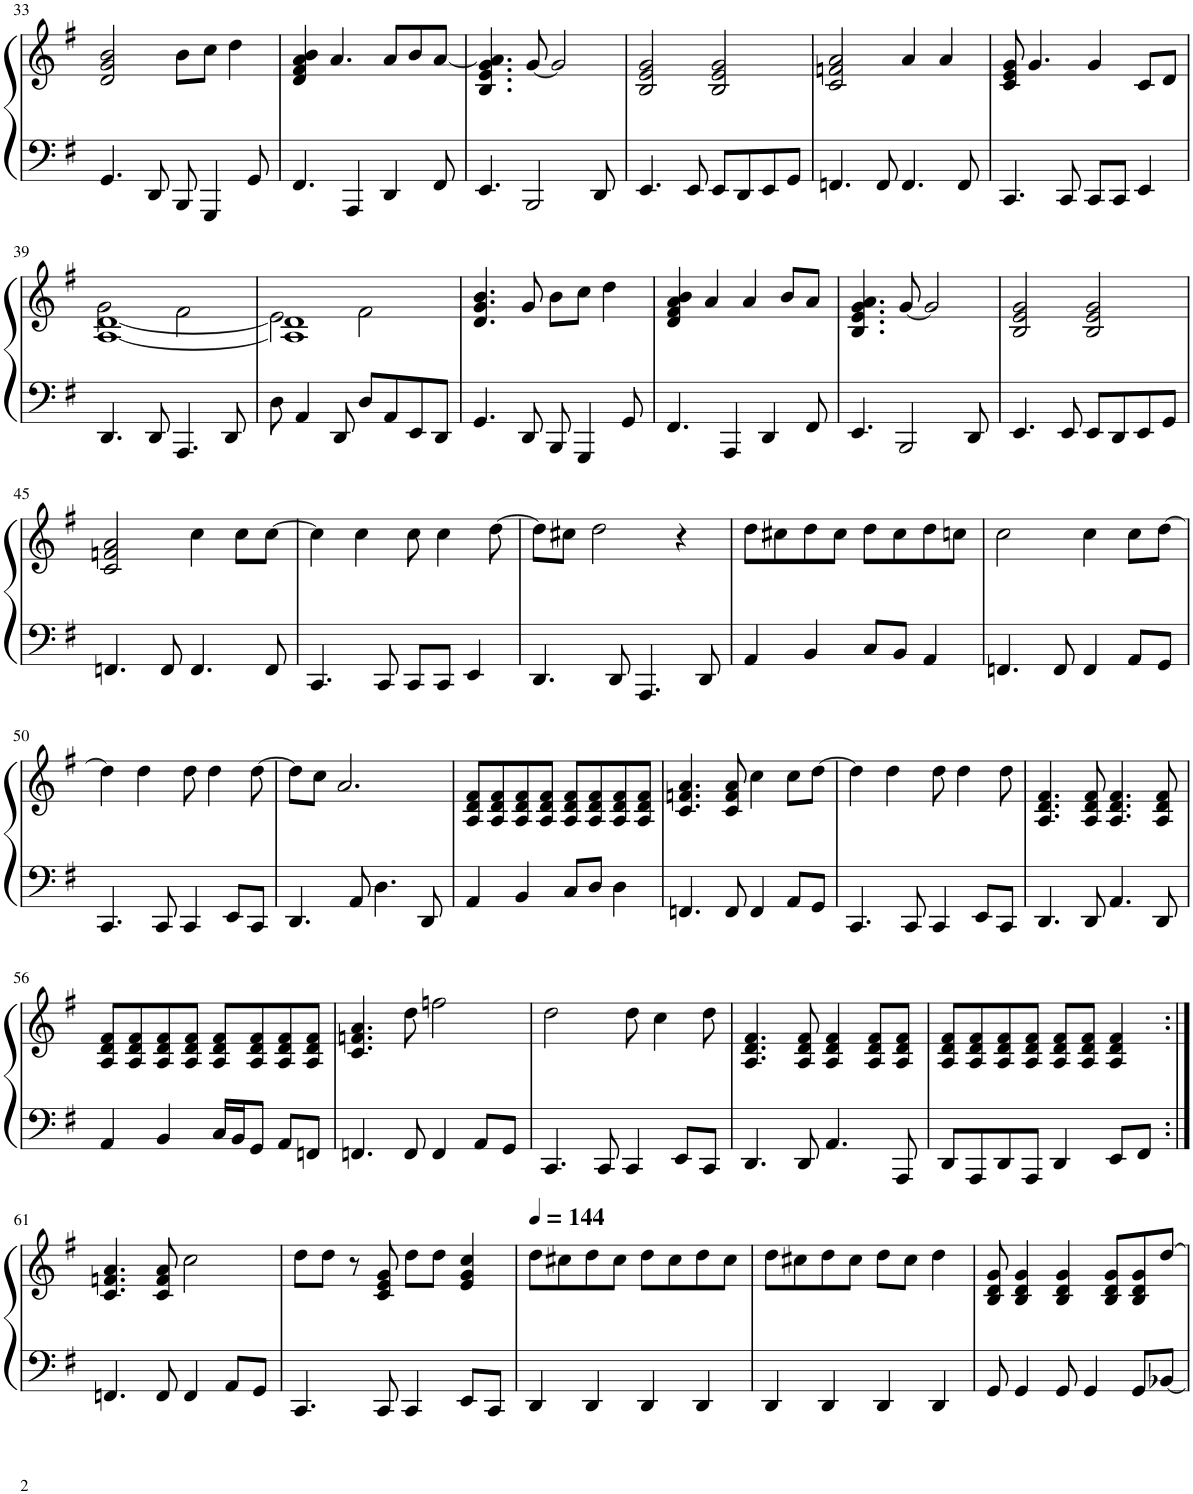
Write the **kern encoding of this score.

**kern	**kern
*part1	*part1
*staff2	*staff1
*I"Piano	*
*I'Pno.	*
!!LO:PB:g=z
*clefF4	*clefG2
*k[f#]	*k[f#]
*M4/4	*M4/4
*met(c)	*met(c)
=33	=33
4.GG/	2d/ 2g/ 2b/
8DD/	.
8BBB/	8b\L
4GGG/	8cc\J
.	4dd\
8GG/	.
=34	=34
4.FF#/	4d/ 4f#/ 4a/ 4b/
.	4.a/
4AAA/	.
4DD/	8a/L
.	8b/
8FF#/	[8a/J
=35	=35
4.EE/	4.B/ 4.e/ 4.g/ 4.a/]
2BBB/	[8g/
.	2g/]
8DD/	.
=36	=36
4.EE/	2B/ 2e/ 2g/
8EE/	.
8EE/L	2B/ 2e/ 2g/
8DD/	.
8EE/	.
8GG/J	.
=37	=37
4.FFn/	2c/ 2fn/ 2a/
8FF/	.
4.FF/	4a/
.	4a/
8FF/	.
=38	=38
4.CC/	8c/ 8e/ 8g/
.	4.g/
8CC/	.
8CC/L	4g/
8CC/J	.
4EE/	8c/L
.	8d/J
!!LO:LB:g=z
=39	=39
*	*^
4.DD/	[1A [1d	2g\
8DD/	.	.
4.AAA/	.	2f#\
8DD/	.	.
=40	=40	=40
8D\	1A] 1d]	2e\
4AA/	.	.
8DD/	.	.
8D/L	.	2f#\
8AA/	.	.
8EE/	.	.
8DD/J	.	.
*	*v	*v
=41	=41
4.GG/	4.d/ 4.g/ 4.b/
8DD/	8g/
8BBB/	8b\L
4GGG/	8cc\J
.	4dd\
8GG/	.
=42	=42
4.FF#/	4d/ 4f#/ 4a/ 4b/
.	4a/
4AAA/	.
.	4a/
4DD/	.
.	8b/L
8FF#/	8a/J
=43	=43
4.EE/	4.B/ 4.e/ 4.g/ 4.a/
2BBB/	[8g/
.	2g/]
8DD/	.
=44	=44
4.EE/	2B/ 2e/ 2g/
8EE/	.
8EE/L	2B/ 2e/ 2g/
8DD/	.
8EE/	.
8GG/J	.
!!LO:LB:g=z
=45	=45
4.FFn/	2c/ 2fn/ 2a/
8FF/	.
4.FF/	4cc\
.	8cc\L
8FF/	[8cc\J
=46	=46
4.CC/	4cc\]
.	4cc\
8CC/	.
8CC/L	8cc\
8CC/J	4cc\
4EE/	.
.	[8dd\
=47	=47
4.DD/	8dd\L]
.	8cc#X\J
.	2dd\
8DD/	.
4.AAA/	.
.	4r
8DD/	.
=48	=48
4AA/	8dd\L
.	8cc#X\
4BB/	8dd\
.	8cc#\J
8C/L	8dd\L
8BB/J	8cc#\
4AA/	8dd\
.	8ccn\J
=49	=49
4.FFn/	2cc\
8FF/	.
4FF/	4cc\
8AA/L	8cc\L
8GG/J	[8dd\J
!!LO:LB:g=z
=50	=50
4.CC/	4dd\]
.	4dd\
8CC/	.
4CC/	8dd\
.	4dd\
8EE/L	.
8CC/J	[8dd\
=51	=51
4.DD/	8dd\L]
.	8cc\J
.	2.a/
8AA/	.
4.D\	.
8DD/	.
=52	=52
4AA/	8A/ 8d/ 8f#/L
.	8A/ 8d/ 8f#/
4BB/	8A/ 8d/ 8f#/
.	8A/ 8d/ 8f#/J
8C/L	8A/ 8d/ 8f#/L
8D/J	8A/ 8d/ 8f#/
4D\	8A/ 8d/ 8f#/
.	8A/ 8d/ 8f#/J
=53	=53
4.FFn/	4.c/ 4.fn/ 4.a/
8FF/	8c/ 8f/ 8a/
4FF/	4cc\
8AA/L	8cc\L
8GG/J	[8dd\J
=54	=54
4.CC/	4dd\]
.	4dd\
8CC/	.
4CC/	8dd\
.	4dd\
8EE/L	.
8CC/J	8dd\
=55	=55
4.DD/	4.A/ 4.d/ 4.f#/
8DD/	8A/ 8d/ 8f#/
4.AA/	4.A/ 4.d/ 4.f#/
8DD/	8A/ 8d/ 8f#/
!!LO:LB:g=z
=56	=56
4AA/	8A/ 8d/ 8f#/L
.	8A/ 8d/ 8f#/
4BB/	8A/ 8d/ 8f#/
.	8A/ 8d/ 8f#/J
16C/LL	8A/ 8d/ 8f#/L
16BB/J	.
8GG/J	8A/ 8d/ 8f#/
8AA/L	8A/ 8d/ 8f#/
8FFn/J	8A/ 8d/ 8f#/J
=57	=57
4.FFn/	4.c/ 4.fn/ 4.a/
8FF/	8dd\
4FF/	2ffn\
8AA/L	.
8GG/J	.
=58	=58
4.CC/	2dd\
8CC/	.
4CC/	8dd\
.	4cc\
8EE/L	.
8CC/J	8dd\
=59	=59
4.DD/	4.A/ 4.d/ 4.f#/
8DD/	8A/ 8d/ 8f#/
4.AA/	4A/ 4d/ 4f#/
.	8A/ 8d/ 8f#/L
8AAA/	8A/ 8d/ 8f#/J
=60	=60
8DD/L	8A/ 8d/ 8f#/L
8AAA/	8A/ 8d/ 8f#/
8DD/	8A/ 8d/ 8f#/
8AAA/J	8A/ 8d/ 8f#/J
4DD/	8A/ 8d/ 8f#/L
.	8A/ 8d/ 8f#/J
8EE/L	4A/ 4d/ 4f#/
8FF#/J	.
!!LO:LB:g=z
=61:|!	=61:|!
4.FFn/	4.c/ 4.fn/ 4.a/
8FF/	8c/ 8f/ 8a/
4FF/	2cc\
8AA/L	.
8GG/J	.
=62	=62
4.CC/	8dd\L
.	8dd\J
.	8r
8CC/	8c/ 8e/ 8g/
4CC/	8dd\L
.	8dd\J
8EE/L	4e/ 4g/ 4cc/
8CC/J	.
=63	=63
*	*MM144
4DD/	8dd\L
.	8cc#X\
4DD/	8dd\
.	8cc#\J
4DD/	8dd\L
.	8cc#\
4DD/	8dd\
.	8cc#\J
=64	=64
4DD/	8dd\L
.	8cc#X\
4DD/	8dd\
.	8cc#\J
4DD/	8dd\L
.	8cc#\J
4DD/	4dd\
=65	=65
8GG/	8B/ 8d/ 8g/
4GG/	4B/ 4d/ 4g/
8GG/	4B/ 4d/ 4g/
4GG/	.
.	8B/ 8d/ 8g/L
8GG/L	8B/ 8d/ 8g/
[8BB-X/J	[8dd/J
=	=
*-	*-
